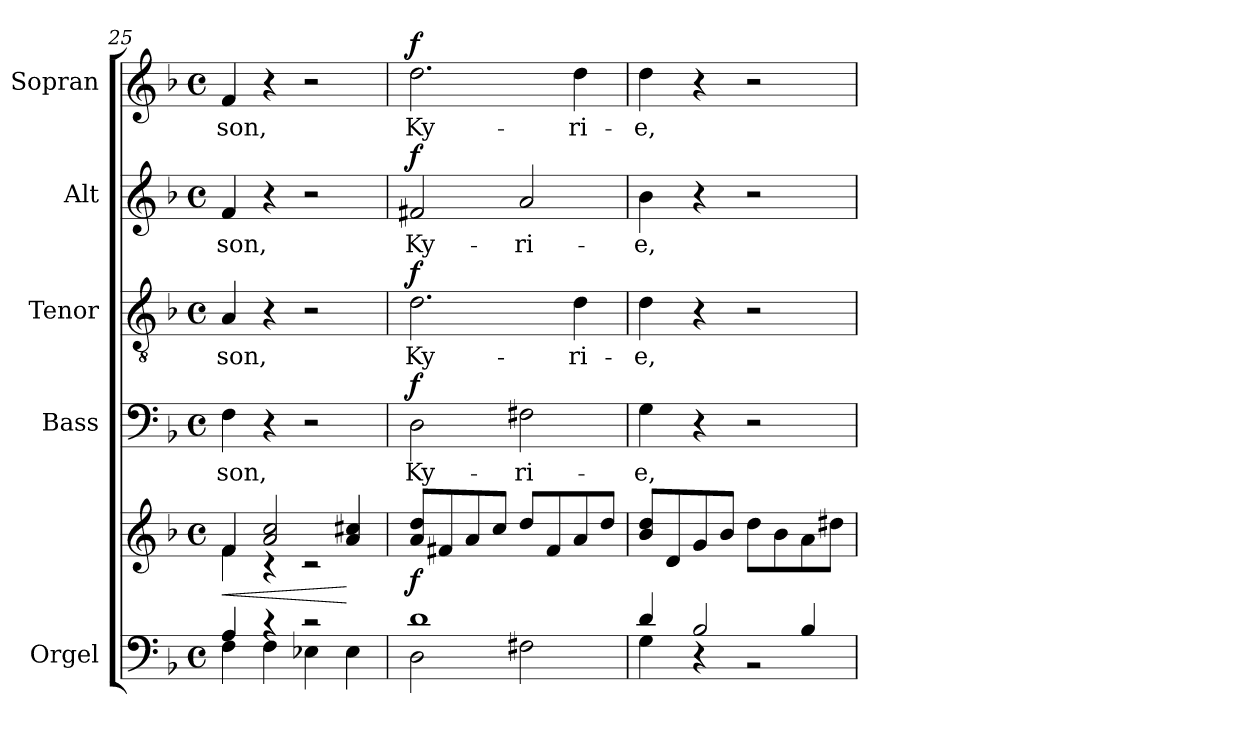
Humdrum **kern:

**kern	**kern	**dynam	**kern	**text	**dynam	**kern	**text	**dynam	**kern	**text	**dynam	**kern	**text	**dynam
*part5	*part5	*part5	*part4	*part4	*part4	*part3	*part3	*part3	*part2	*part2	*part2	*part1	*part1	*part1
*staff6	*staff5	*staff5/6	*staff4	*staff4	*staff4	*staff3	*staff3	*staff3	*staff2	*staff2	*staff2	*staff1	*staff1	*staff1
*I"Orgel	*	*	*I"Bass	*	*	*I"Tenor	*	*	*I"Alt	*	*	*I"Sopran	*	*
*I'Org.	*	*	*I'B	*	*	*I'T	*	*	*I'A	*	*	*I'S	*	*
*clefF4	*clefG2	*	*clefF4	*	*	*clefGv2	*	*	*clefG2	*	*	*clefG2	*	*
*k[b-]	*k[b-]	*	*k[b-]	*	*	*k[b-]	*	*	*k[b-]	*	*	*k[b-]	*	*
*F:	*F:	*	*F:	*	*	*F:	*	*	*F:	*	*	*F:	*	*
*M4/4	*M4/4	*	*M4/4	*	*	*M4/4	*	*	*M4/4	*	*	*M4/4	*	*
*met(c)	*met(c)	*	*met(c)	*	*	*met(c)	*	*	*met(c)	*	*	*met(c)	*	*
=25	=25	=25	=25	=25	=25	=25	=25	=25	=25	=25	=25	=25	=25	=25
*^	*	*	*	*	*	*	*	*	*	*	*	*	*	*
!	!	!	!LO:HP:b	!	!LO:LY:b	!	!	!LO:LY:b	!	!	!LO:LY:b	!	!	!LO:LY:b	!
*	*	*^	*	*	*	*	*	*	*	*	*	*	*	*	*
4A/	4F\	4f/	4f\	<	4F\	-son,	.	4A/	-son,	.	4f/	-son,	.	4f/	-son,	.
4rc	4F\	2a/ 2cc/	4rc	.	4r	.	.	4r	.	.	4r	.	.	4r	.	.
2rc	4E-X\	.	2rc	.	2r	.	.	2r	.	.	2r	.	.	2r	.	.
.	4E-\	4a/ 4cc#X/	.	[	.	.	.	.	.	.	.	.	.	.	.	.
*	*	*v	*v	*	*	*	*	*	*	*	*	*	*	*	*	*
=26	=26	=26	=26	=26	=26	=26	=26	=26	=26	=26	=26	=26	=26	=26	=26
!	!	!	!LO:DY:b	!	!LO:LY:b	!LO:DY:a	!	!LO:LY:b	!LO:DY:a	!	!LO:LY:b	!LO:DY:a	!	!LO:LY:b	!LO:DY:a
1d	2D\	8a/ 8dd/L	f	2D\	Ky-	f	2.d\	Ky-	f	2f#X/	Ky-	f	2.dd\	Ky-	f
.	.	8f#X/	.	.	.	.	.	.	.	.	.	.	.	.	.
.	.	8a/	.	.	.	.	.	.	.	.	.	.	.	.	.
.	.	8cc/J	.	.	.	.	.	.	.	.	.	.	.	.	.
!	!	!	!	!	!LO:LY:b	!	!	!	!	!	!LO:LY:b	!	!	!	!
.	2F#X\	8dd/L	.	2F#X\	-ri-	.	.	.	.	2a/	-ri-	.	.	.	.
.	.	8f#/	.	.	.	.	.	.	.	.	.	.	.	.	.
!	!	!	!	!	!	!	!	!LO:LY:b	!	!	!	!	!	!LO:LY:b	!
.	.	8a/	.	.	.	.	4d\	-ri-	.	.	.	.	4dd\	-ri-	.
.	.	8dd/J	.	.	.	.	.	.	.	.	.	.	.	.	.
=27	=27	=27	=27	=27	=27	=27	=27	=27	=27	=27	=27	=27	=27	=27	=27
!	!	!	!	!	!LO:LY:b	!	!	!LO:LY:b	!	!	!LO:LY:b	!	!	!LO:LY:b	!
4d/	4G\	8b-/ 8dd/L	.	4G\	-e,	.	4d\	-e,	.	4b-\	-e,	.	4dd\	-e,	.
.	.	8d/	.	.	.	.	.	.	.	.	.	.	.	.	.
2B-/	4rC	8g/	.	4r	.	.	4r	.	.	4r	.	.	4r	.	.
.	.	8b-/J	.	.	.	.	.	.	.	.	.	.	.	.	.
.	2r	8dd\L	.	2r	.	.	2r	.	.	2r	.	.	2r	.	.
.	.	8b-\	.	.	.	.	.	.	.	.	.	.	.	.	.
4B-/	.	8a\	.	.	.	.	.	.	.	.	.	.	.	.	.
.	.	8dd#X\J	.	.	.	.	.	.	.	.	.	.	.	.	.
*v	*v	*	*	*	*	*	*	*	*	*	*	*	*	*	*
=	=	=	=	=	=	=	=	=	=	=	=	=	=	=
*-	*-	*-	*-	*-	*-	*-	*-	*-	*-	*-	*-	*-	*-	*-
